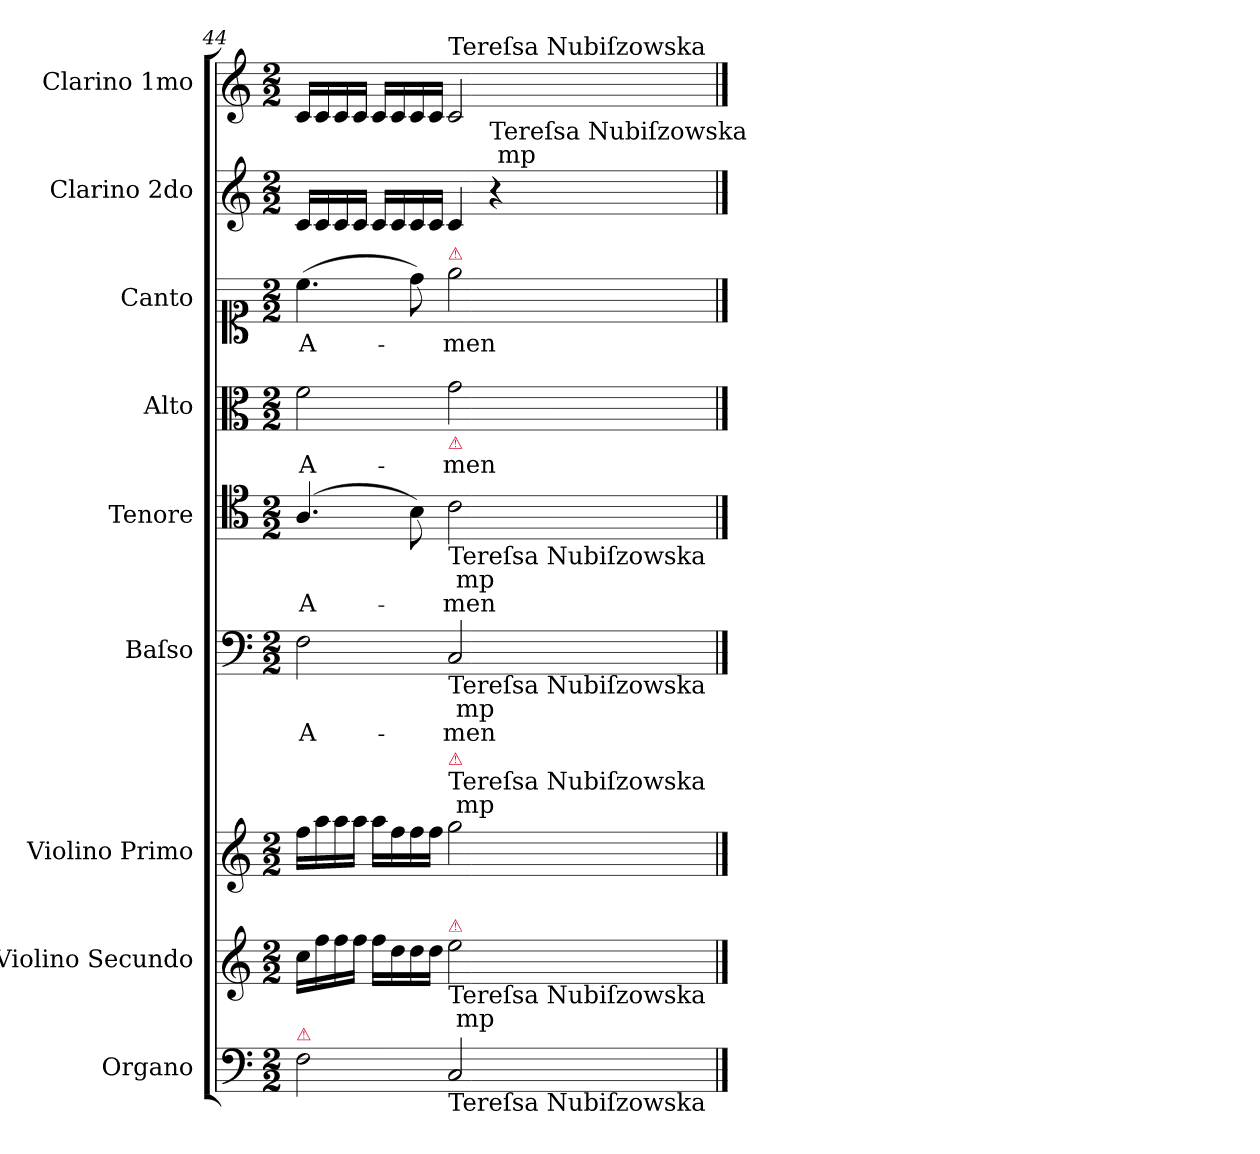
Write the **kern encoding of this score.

**kern	**kern	**kern	**kern	**text	**kern	**text	**kern	**text	**kern	**text	**kern	**kern
*part9	*part8	*part7	*part6	*part6	*part5	*part5	*part4	*part4	*part3	*part3	*part2	*part1
*staff9	*staff8	*staff7	*staff6	*staff6	*staff5	*staff5	*staff4	*staff4	*staff3	*staff3	*staff2	*staff1
*I"Organo	*I"Violino Secundo	*I"Violino Primo	*I"Baſso	*	*I"Tenore	*	*I"Alto	*	*I"Canto	*	*I"Clarino 2do	*I"Clarino 1mo
*I'org	*	*I'vl I	*I'B	*	*I'T	*	*I'A	*	*I'C	*	*	*
*clefF4	*clefG2	*clefG2	*clefF4	*	*clefC4	*	*clefC3	*	*clefC1	*	*clefG2	*clefG2
*k[]	*k[]	*k[]	*k[]	*	*k[]	*	*k[]	*	*k[]	*	*k[]	*k[]
*C:	*C:	*C:	*C:	*	*C:	*	*C:	*	*C:	*	*C:	*C:
*M2/2	*M2/2	*M2/2	*M2/2	*	*M2/2	*	*M2/2	*	*M2/2	*	*M2/2	*M2/2
=44	=44	=44	=44	=44	=44	=44	=44	=44	=44	=44	=44	=44
!LO:TX:a:color=crimson:t=⚠	!	!	!	!	!	!	!	!	!	!	!	!
2F\	16cc\LL	16ff\LL	2F\	A-	(4.A/	A-	2f\	A-	(4.cc\	A-	16c/LL	16c/LL
.	16ff\	16aa\	.	.	.	.	.	.	.	.	16c/	16c/
.	16ff\	16aa\	.	.	.	.	.	.	.	.	16c/	16c/
.	16ff\JJ	16aa\JJ	.	.	.	.	.	.	.	.	16c/JJ	16c/JJ
.	16ff\LL	16aa\LL	.	.	.	.	.	.	.	.	16c/LL	16c/LL
.	16dd\	16ff\	.	.	.	.	.	.	.	.	16c/	16c/
.	16dd\	16ff\	.	.	8B\)	.	.	.	8dd\)	.	16c/	16c/
.	16dd\JJ	16ff\JJ	.	.	.	.	.	.	.	.	16c/JJ	16c/JJ
!	!	!	!	!	!	!	!	!	!	!	!	!LO:TX:a:t=Tereſsa Nubiſzowska
!	!	!	!	!	!	!	!	!	!LO:TX:a:color=crimson:t=⚠	!	!	!
!	!	!	!	!	!	!	!LO:TX:b:color=crimson:t=⚠	!	!	!	!	!
!	!	!	!	!	!LO:TX:b:t=Tereſsa Nubiſzowska \n mp	!	!	!	!	!	!	!
!	!	!	!LO:TX:b:t=Tereſsa Nubiſzowska \n mp	!	!	!	!	!	!	!	!	!
!	!	!LO:TX:a:t=Tereſsa Nubiſzowska \n mp	!	!	!	!	!	!	!	!	!	!
!	!	!LO:TX:a:color=crimson:t=⚠	!	!	!	!	!	!	!	!	!	!
!	!LO:TX:b:t=Tereſsa Nubiſzowska \n mp	!	!	!	!	!	!	!	!	!	!	!
!	!LO:TX:a:color=crimson:t=⚠	!	!	!	!	!	!	!	!	!	!	!
!LO:TX:b:t=Tereſsa Nubiſzowska	!	!	!	!	!	!	!	!	!	!	!	!
2C/	2ee\	2gg\	2C/	-men	2c\	-men	2g\	-men	2ee\	-men	4c/	2c/
!	!	!	!	!	!	!	!	!	!	!	!LO:TX:a:t=Tereſsa Nubiſzowska \n mp	!
.	.	.	.	.	.	.	.	.	.	.	4r	.
==	==	==	==	==	==	==	==	==	==	==	==	==
*-	*-	*-	*-	*-	*-	*-	*-	*-	*-	*-	*-	*-
